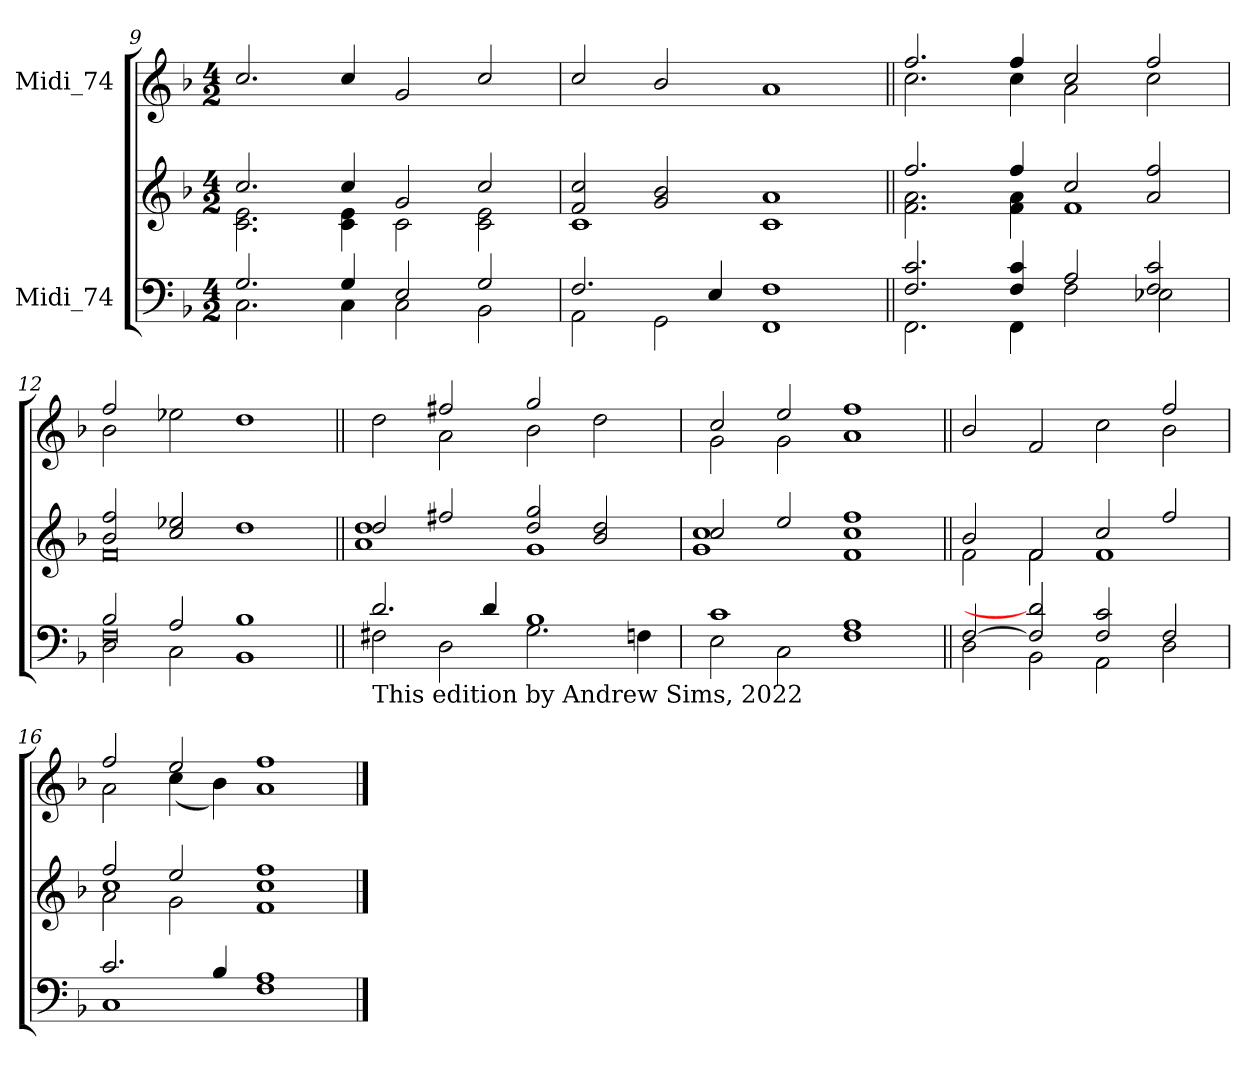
**kern	**kern	**kern
*part2	*part2	*part1
*staff3	*staff2	*staff1
*I"Midi_74	*	*I"Midi_74
!!LO:LB:g=z
*clefF4	*clefG2	*clefG2
*k[b-]	*k[b-]	*k[b-]
*F:	*F:	*F:
*M4/2	*M4/2	*M4/2
=9	=9	=9
*^	*^	*^
*	*^	*	*^	*	*
2.G/	0ryy	2.C\	2.cc/	0ryy	2.c\ 2.e\	2.cc	0ryy
4G/	.	4C\	4cc/	.	4c\ 4e\	4cc	.
2E/	.	2C\	2g/	.	2c\	2g	.
2G/	.	2BB-\	2cc/	.	2c\ 2e\	2cc	.
=10	=10	=10	=10	=10	=10	=10	=10
2.F/	0ryy	2AA\	2f/ 2cc/	0ryy	1c\	2cc	0ryy
.	.	2GG\	2g/ 2b-/	.	.	2b-	.
4E/	.	.	.	.	.	.	.
1F/	.	1FF\	1a/	.	1c\	1a	.
=11||	=11||	=11||	=11||	=11||	=11||	=11||	=11||
2.F/ 2.c/	0ryy	2.FF\	2.ff/	0ryy	2.f\ 2.a\	2.ff	2.cc\
4F/ 4c/	.	4FF\	4ff/	.	4f\ 4a\	4ff	4cc\
2A/	.	2F\	2cc/	.	1f\	2cc	2a\
2F/ 2c/	.	2E-X\	2a/ 2ff/	.	.	2ff	2cc\
=12	=12	=12	=12	=12	=12	=12	=12
2B-/	0F\	2D\	2b-/ 2ff/	0ryy	0f\	2ff	2b-\
2A/	.	2C\	2cc/ 2ee-X/	.	.	2ee-X	1.ryy
1B-/	.	1BB-\	1dd/	.	.	1dd	.
!!LO:LB:g=z	!!
=13||	=13||	=13||	=13||	=13||	=13||	=13||	=13||
!LO:TX:b:t=This edition by Andrew Sims, 2022	!	!	!	!	!	!	!
2.d/	0ryy	2F#X\	2dd/	0ryy	1a\ 1dd\	2dd	2ryy
.	.	2D\	2ff#X/	.	.	2ff#X	2a\
4d/	.	.	.	.	.	.	.
1B-/	.	2.G\	2dd/ 2gg/	.	1g\	2gg	2b-\
.	.	.	2b-/ 2dd/	.	.	2dd	2ryy
.	.	4Fn\	.	.	.	.	.
=14	=14	=14	=14	=14	=14	=14	=14
1c/	0ryy	2E\	2cc/	0ryy	1g\ 1cc\	2cc	2g\
.	.	2C\	2ee/	.	.	2ee	2g\
1A/	.	1F\	1ff/	.	1f\ 1cc\	1ff	1a\
=15||	=15||	=15||	=15||	=15||	=15||	=15||	=15||
[2F/	0ryy	2D\	2b-/	0ryy	2f\	2b-/	1.ryy
2F/] 2d/]	.	2BB-\	2f/	.	2f\	2f	.
2F/ 2c/	.	2AA\	2cc/	.	1f\	2cc	.
2F/	.	2D\	2ff/	.	.	2ff	2b-\
=16	=16	=16	=16	=16	=16	=16	=16
2.c/	0ryy	1C\	2ff/	1cc\	2a\	2ff	2a\
.	.	.	2ee/	.	2g\	2ee	(<4cc\
4B-/	.	.	.	.	.	.	4b-\)
1A/	.	1F\	1ff/	1cc\	1f\	1ff	1a\
*v	*v	*v	*	*	*	*v	*v
*	*v	*v	*v	*
==	==	==
*-	*-	*-
